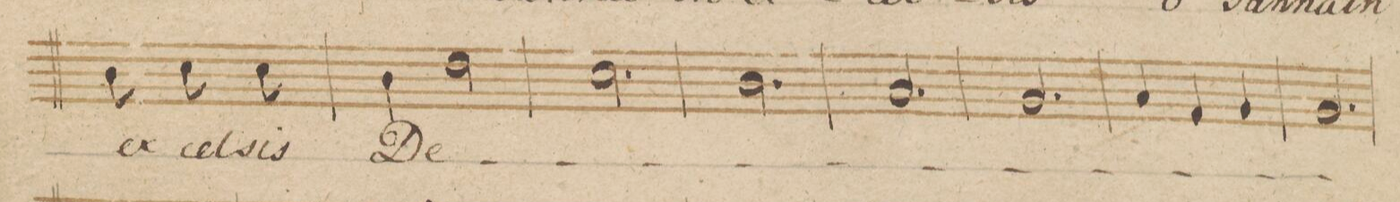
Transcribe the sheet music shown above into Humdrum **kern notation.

**kern	**text
*I"Tenore.	*
*clefC4	*
*k[b-]	*
*M3/4	*
8A\	ex-
8B-\	-cel-
8B-\	-sis
=85	=85
4A\	De-
2c\	.
=86	=86
2.B-\	.
=87	=87
2.A\	.
=88	=88
2.G/	.
=89	=89
2.F/	.
=90	=90
4G/	.
4E/	.
4F/	.
=91	=91
2.F/	.
=92	=92
*-	*-
